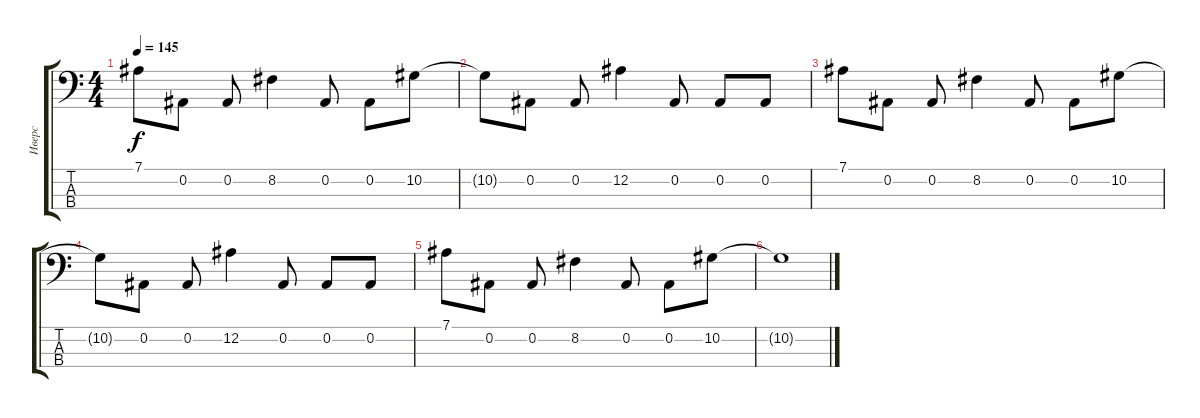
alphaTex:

\track ("Иверс" "Иверс") {instrument acousticbass}
\staff {score tabs}
\tuning (Eb2 Bb1 F1 C1) {hide}
\ts (4 4)
\tempo 145
\clef f4
\ks c
7.1.8{dy f} 0.2.8 0.2.8 8.2.4 0.2.8 0.2.8 10.2.8 |
10.2{t}.8 0.2.8 0.2.8 12.2.4 0.2.8 0.2.8 0.2.8 |
7.1.8 0.2.8 0.2.8 8.2.4 0.2.8 0.2.8 10.2.8 |
10.2{t}.8 0.2.8 0.2.8 12.2.4 0.2.8 0.2.8 0.2.8 |
7.1.8 0.2.8 0.2.8 8.2.4 0.2.8 0.2.8 10.2.8 |
10.2{t}.1
